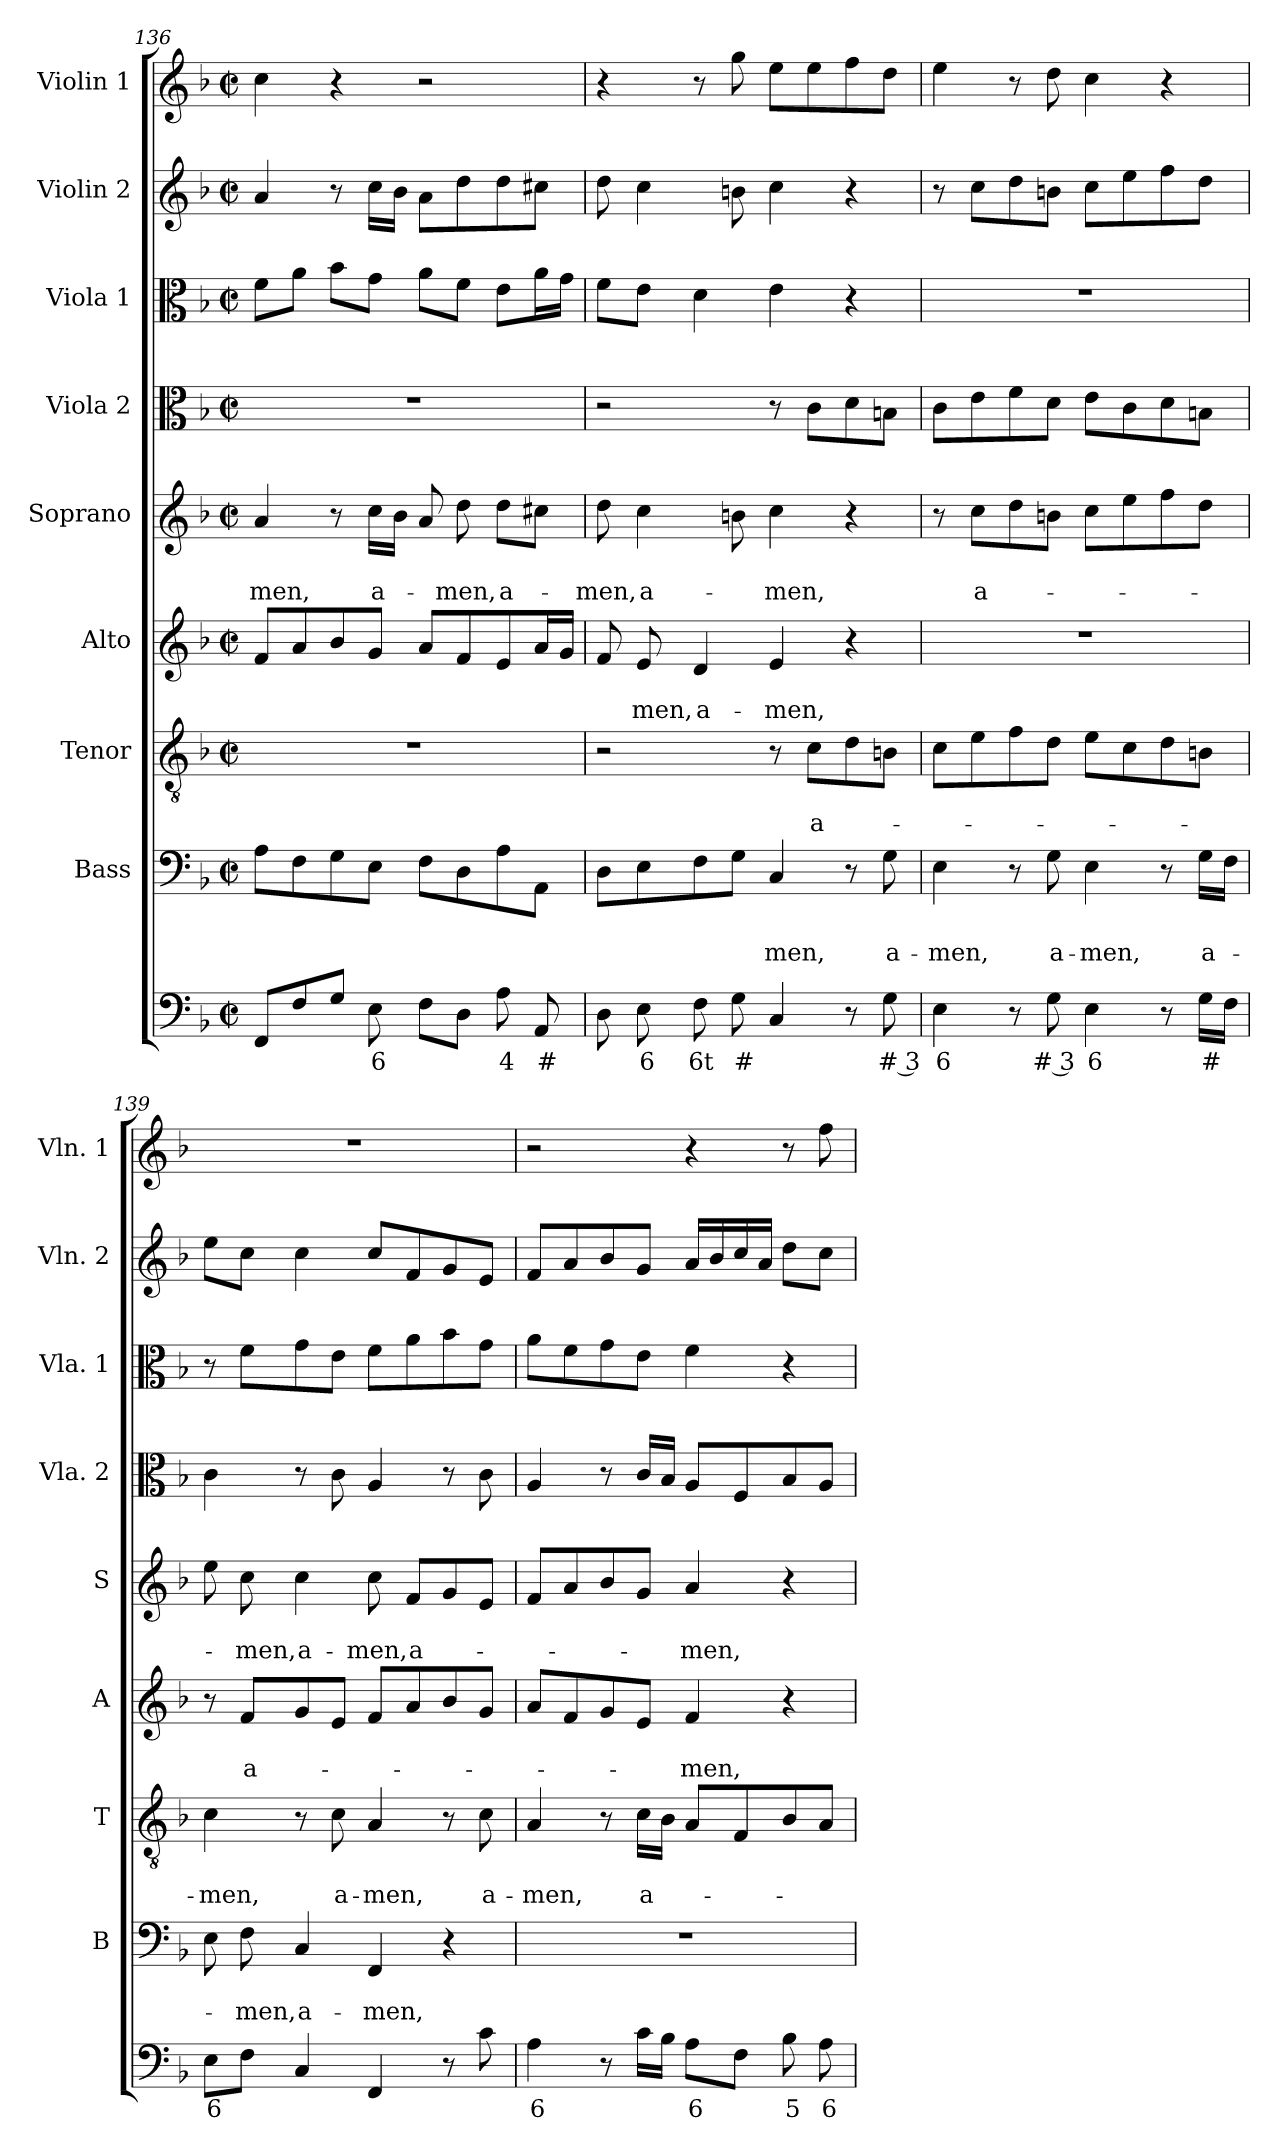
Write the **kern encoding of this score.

**kern	**text	**kern	**text	**text	**kern	**text	**text	**kern	**text	**text	**kern	**text	**text	**kern	**kern	**kern	**kern
*part9	*part9	*part8	*part8	*part8	*part7	*part7	*part7	*part6	*part6	*part6	*part5	*part5	*part5	*part4	*part3	*part2	*part1
*staff9	*staff9	*staff8	*staff8	*staff8	*staff7	*staff7	*staff7	*staff6	*staff6	*staff6	*staff5	*staff5	*staff5	*staff4	*staff3	*staff2	*staff1
*	*	*I"Bass	*	*	*I"Tenor	*	*	*I"Alto	*	*	*I"Soprano	*	*	*I"Viola 2	*I"Viola 1	*I"Violin 2	*I"Violin 1
*	*	*I'B	*	*	*I'T	*	*	*I'A	*	*	*I'S	*	*	*I'Vla. 2	*I'Vla. 1	*I'Vln. 2	*I'Vln. 1
*clefF4	*	*clefF4	*	*	*clefGv2	*	*	*clefG2	*	*	*clefG2	*	*	*clefC3	*clefC3	*clefG2	*clefG2
*k[b-]	*	*k[b-]	*	*	*k[b-]	*	*	*k[b-]	*	*	*k[b-]	*	*	*k[b-]	*k[b-]	*k[b-]	*k[b-]
*F:	*	*F:	*	*	*F:	*	*	*F:	*	*	*F:	*	*	*F:	*F:	*F:	*F:
*M2/2	*	*M2/2	*	*	*M2/2	*	*	*M2/2	*	*	*M2/2	*	*	*M2/2	*M2/2	*M2/2	*M2/2
*met(c|)	*	*met(c|)	*	*	*met(c|)	*	*	*met(c|)	*	*	*met(c|)	*	*	*met(c|)	*met(c|)	*met(c|)	*met(c|)
=136	=136	=136	=136	=136	=136	=136	=136	=136	=136	=136	=136	=136	=136	=136	=136	=136	=136
!	!	!	!	!	!	!	!	!	!	!	!	!	!LO:LY:b	!	!	!	!
8FF/L	.	8A\L	.	.	1r	.	.	8f/L	.	.	4a/	.	-men,	1r	8f\L	4a/	4cc\
8F/	.	8F\	.	.	.	.	.	8a/	.	.	.	.	.	.	8a\J	.	.
8G/J	.	8G\	.	.	.	.	.	8b-/	.	.	8r	.	.	.	8b-\L	8r	4r
!	!LO:LY:b	!	!	!	!	!	!	!	!	!	!	!	!LO:LY:b	!	!	!	!
8E\	6	8E\J	.	.	.	.	.	8g/J	.	.	16cc\LL	.	a-	.	8g\J	16cc\LL	.
.	.	.	.	.	.	.	.	.	.	.	16b-\JJ	.	.	.	.	16b-\JJ	.
8F\L	.	8F\L	.	.	.	.	.	8a/L	.	.	8a/	.	.	.	8a\L	8a\L	2r
!	!	!	!	!	!	!	!	!	!	!	!	!	!LO:LY:b	!	!	!	!
8D\J	.	8D\	.	.	.	.	.	8f/	.	.	8dd\	.	-men,	.	8f\J	8dd\	.
!	!LO:LY:b	!	!	!	!	!	!	!	!	!	!	!	!LO:LY:b	!	!	!	!
8A\	4	8A\	.	.	.	.	.	8e/	.	.	8dd\L	.	a-	.	8e\L	8dd\	.
!	!LO:LY:b	!	!	!	!	!	!	!	!	!	!	!	!	!	!	!	!
8AA/	#	8AA\J	.	.	.	.	.	16a/L	.	.	8cc#X\J	.	.	.	16a\L	8cc#X\J	.
.	.	.	.	.	.	.	.	16g/JJ	.	.	.	.	.	.	16g\JJ	.	.
=137	=137	=137	=137	=137	=137	=137	=137	=137	=137	=137	=137	=137	=137	=137	=137	=137	=137
!	!	!	!	!	!	!	!	!	!	!	!	!	!LO:LY:b	!	!	!	!
8D\	.	8D\L	.	.	2r	.	.	8f/	.	.	8dd\	.	-men,	2r	8f\L	8dd\	4r
!	!LO:LY:b	!	!	!	!	!	!	!	!	!LO:LY:b	!	!	!LO:LY:b	!	!	!	!
8E\	6	8E\	.	.	.	.	.	8e/	.	-men,	4cc\	.	a-	.	8e\J	4cc\	.
!	!LO:LY:b	!	!	!	!	!	!	!	!	!LO:LY:b	!	!	!	!	!	!	!
8F\	6t	8F\	.	.	.	.	.	4d/	.	a-	.	.	.	.	4d\	.	8r
!	!LO:LY:b	!	!	!	!	!	!	!	!	!	!	!	!	!	!	!	!
8G\	#	8G\J	.	.	.	.	.	.	.	.	8bn\	.	.	.	.	8bn\	8gg\
!	!	!	!	!LO:LY:b	!	!	!	!	!	!LO:LY:b	!	!	!LO:LY:b	!	!	!	!
4C/	.	4C/	.	-men,	8r	.	.	4e/	.	-men,	4cc\	.	-men,	8r	4e\	4cc\	8ee\L
!	!	!	!	!	!	!	!LO:LY:b	!	!	!	!	!	!	!	!	!	!
.	.	.	.	.	8c\L	.	a-	.	.	.	.	.	.	8c\L	.	.	8ee\
8r	.	8r	.	.	8d\	.	.	4r	.	.	4r	.	.	8d\	4r	4r	8ff\
!	!LO:LY:b	!	!	!LO:LY:b	!	!	!	!	!	!	!	!	!	!	!	!	!
8G\	# 3	8G\	.	a-	8Bn\J	.	.	.	.	.	.	.	.	8Bn\J	.	.	8dd\J
=138	=138	=138	=138	=138	=138	=138	=138	=138	=138	=138	=138	=138	=138	=138	=138	=138	=138
!	!LO:LY:b	!	!	!LO:LY:b	!	!	!	!	!	!	!	!	!	!	!	!	!
4E\	6	4E\	.	-men,	8c\L	.	.	1r	.	.	8r	.	.	8c\L	1r	8r	4ee\
!	!	!	!	!	!	!	!	!	!	!	!	!	!LO:LY:b	!	!	!	!
.	.	.	.	.	8e\	.	.	.	.	.	8cc\L	.	a-	8e\	.	8cc\L	.
8r	.	8r	.	.	8f\	.	.	.	.	.	8dd\	.	.	8f\	.	8dd\	8r
!	!LO:LY:b	!	!	!LO:LY:b	!	!	!	!	!	!	!	!	!	!	!	!	!
8G\	# 3	8G\	.	a-	8d\J	.	.	.	.	.	8bn\J	.	.	8d\J	.	8bn\J	8dd\
!	!LO:LY:b	!	!	!LO:LY:b	!	!	!	!	!	!	!	!	!	!	!	!	!
4E\	6	4E\	.	-men,	8e\L	.	.	.	.	.	8cc\L	.	.	8e\L	.	8cc\L	4cc\
.	.	.	.	.	8c\	.	.	.	.	.	8ee\	.	.	8c\	.	8ee\	.
8r	.	8r	.	.	8d\	.	.	.	.	.	8ff\	.	.	8d\	.	8ff\	4r
!	!LO:LY:b	!	!	!LO:LY:b	!	!	!	!	!	!	!	!	!	!	!	!	!
16G\LL	#	16G\LL	.	a-	8Bn\J	.	.	.	.	.	8dd\J	.	.	8Bn\J	.	8dd\J	.
16F\JJ	.	16F\JJ	.	.	.	.	.	.	.	.	.	.	.	.	.	.	.
!!LO:LB:g=z
=139	=139	=139	=139	=139	=139	=139	=139	=139	=139	=139	=139	=139	=139	=139	=139	=139	=139
!	!LO:LY:b	!	!	!	!	!	!LO:LY:b	!	!	!	!	!	!	!	!	!	!
8E\L	6	8E\	.	.	4c\	.	-men,	8r	.	.	8ee\	.	.	4c\	8r	8ee\L	1r
!	!	!	!	!LO:LY:b	!	!	!	!	!	!LO:LY:b	!	!	!LO:LY:b	!	!	!	!
8F\J	.	8F\	.	-men,	.	.	.	8f/L	.	a-	8cc\	.	-men,	.	8f\L	8cc\J	.
!	!	!	!	!LO:LY:b	!	!	!	!	!	!	!	!	!LO:LY:b	!	!	!	!
4C/	.	4C/	.	a-	8r	.	.	8g/	.	.	4cc\	.	a-	8r	8g\	4cc\	.
!	!	!	!	!	!	!	!LO:LY:b	!	!	!	!	!	!	!	!	!	!
.	.	.	.	.	8c\	.	a-	8e/J	.	.	.	.	.	8c\	8e\J	.	.
!	!	!	!	!LO:LY:b	!	!	!LO:LY:b	!	!	!	!	!	!LO:LY:b	!	!	!	!
4FF/	.	4FF/	.	-men,	4A/	.	-men,	8f/L	.	.	8cc\	.	-men,	4A/	8f\L	8cc/L	.
!	!	!	!	!	!	!	!	!	!	!	!	!	!LO:LY:b	!	!	!	!
.	.	.	.	.	.	.	.	8a/	.	.	8f/L	.	a-	.	8a\	8f/	.
8r	.	4r	.	.	8r	.	.	8b-/	.	.	8g/	.	.	8r	8b-\	8g/	.
!	!	!	!	!	!	!	!LO:LY:b	!	!	!	!	!	!	!	!	!	!
8c\	.	.	.	.	8c\	.	a-	8g/J	.	.	8e/J	.	.	8c\	8g\J	8e/J	.
=140	=140	=140	=140	=140	=140	=140	=140	=140	=140	=140	=140	=140	=140	=140	=140	=140	=140
!	!LO:LY:b	!	!	!	!	!	!LO:LY:b	!	!	!	!	!	!	!	!	!	!
4A\	6	1r	.	.	4A/	.	-men,	8a/L	.	.	8f/L	.	.	4A/	8a\L	8f/L	2r
.	.	.	.	.	.	.	.	8f/	.	.	8a/	.	.	.	8f\	8a/	.
8r	.	.	.	.	8r	.	.	8g/	.	.	8b-/	.	.	8r	8g\	8b-/	.
!	!	!	!	!	!	!	!LO:LY:b	!	!	!	!	!	!	!	!	!	!
16c\LL	.	.	.	.	16c\LL	.	a-	8e/J	.	.	8g/J	.	.	16c/LL	8e\J	8g/J	.
16B-\JJ	.	.	.	.	16B-\JJ	.	.	.	.	.	.	.	.	16B-/JJ	.	.	.
!	!LO:LY:b	!	!	!	!	!	!	!	!	!LO:LY:b	!	!	!LO:LY:b	!	!	!	!
8A\L	6	.	.	.	8A/L	.	.	4f/	.	-men,	4a/	.	-men,	8A/L	4f\	16a/LL	4r
.	.	.	.	.	.	.	.	.	.	.	.	.	.	.	.	16b-/	.
8F\J	.	.	.	.	8F/	.	.	.	.	.	.	.	.	8F/	.	16cc/	.
.	.	.	.	.	.	.	.	.	.	.	.	.	.	.	.	16a/JJ	.
!	!LO:LY:b	!	!	!	!	!	!	!	!	!	!	!	!	!	!	!	!
8B-\	5	.	.	.	8B-/	.	.	4r	.	.	4r	.	.	8B-/	4r	8dd\L	8r
!	!LO:LY:b	!	!	!	!	!	!	!	!	!	!	!	!	!	!	!	!
8A\	6	.	.	.	8A/J	.	.	.	.	.	.	.	.	8A/J	.	8cc\J	8ff\
=	=	=	=	=	=	=	=	=	=	=	=	=	=	=	=	=	=
*-	*-	*-	*-	*-	*-	*-	*-	*-	*-	*-	*-	*-	*-	*-	*-	*-	*-
